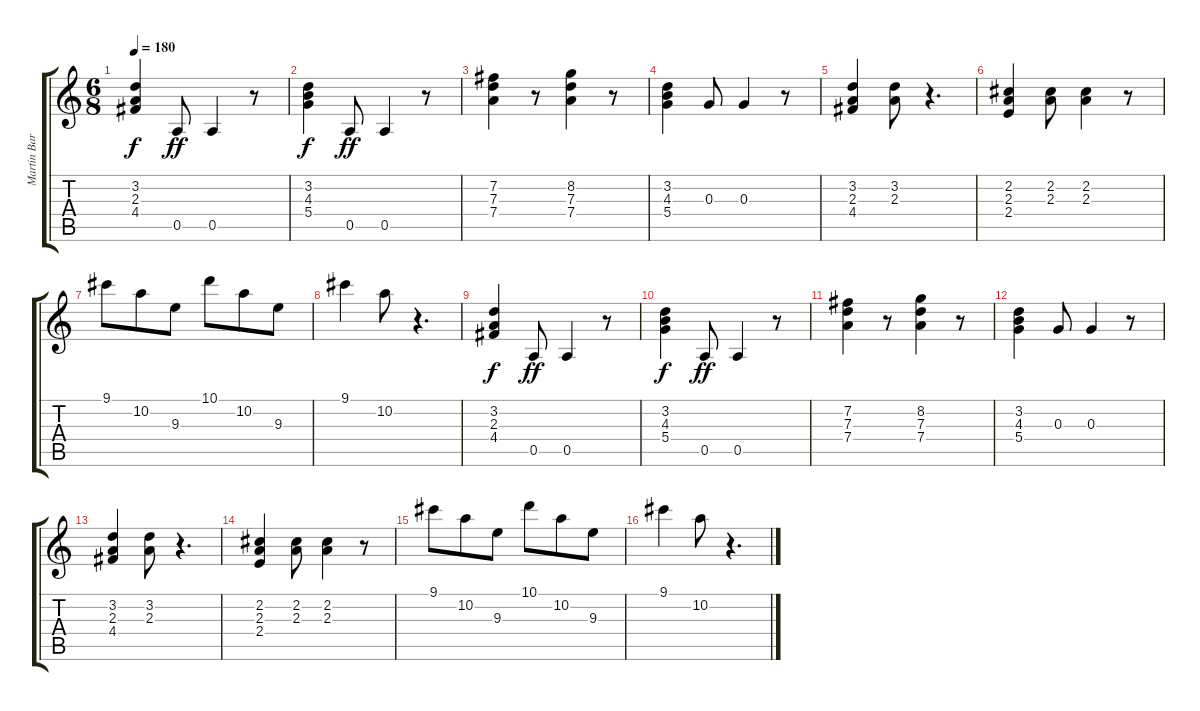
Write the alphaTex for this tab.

\track ("Martin Barre - guitar" "Martin Bar") {instrument overdrivenguitar}
\staff {score tabs}
\tuning (E4 B3 G3 D3 A2 E2) {hide}
\ts (6 8)
\tempo 180
\clef g2
\ks c
(3.2 2.3 4.4).4{dy f} 0.5.8{dy ff} 0.5.4 r.8 |
(3.2 4.3 5.4).4{dy f} 0.5.8{dy ff} 0.5.4 r.8 |
(7.2 7.3 7.4).4 r.8 (8.2 7.3 7.4).4 r.8 |
(3.2 4.3 5.4).4 0.3.8 0.3.4 r.8 |
(3.2 2.3 4.4).4 (3.2 2.3).8 r.4{d} |
(2.2 2.3 2.4).4 (2.2 2.3).8 (2.2 2.3).4 r.8 |
9.1.8 10.2.8 9.3.8 10.1.8 10.2.8 9.3.8 |
9.1.4 10.2.8 r.4{d} |
(3.2 2.3 4.4).4{dy f} 0.5.8{dy ff} 0.5.4 r.8 |
(3.2 4.3 5.4).4{dy f} 0.5.8{dy ff} 0.5.4 r.8 |
(7.2 7.3 7.4).4 r.8 (8.2 7.3 7.4).4 r.8 |
(3.2 4.3 5.4).4 0.3.8 0.3.4 r.8 |
(3.2 2.3 4.4).4 (3.2 2.3).8 r.4{d} |
(2.2 2.3 2.4).4 (2.2 2.3).8 (2.2 2.3).4 r.8 |
9.1.8 10.2.8 9.3.8 10.1.8 10.2.8 9.3.8 |
9.1.4 10.2.8 r.4{d}
